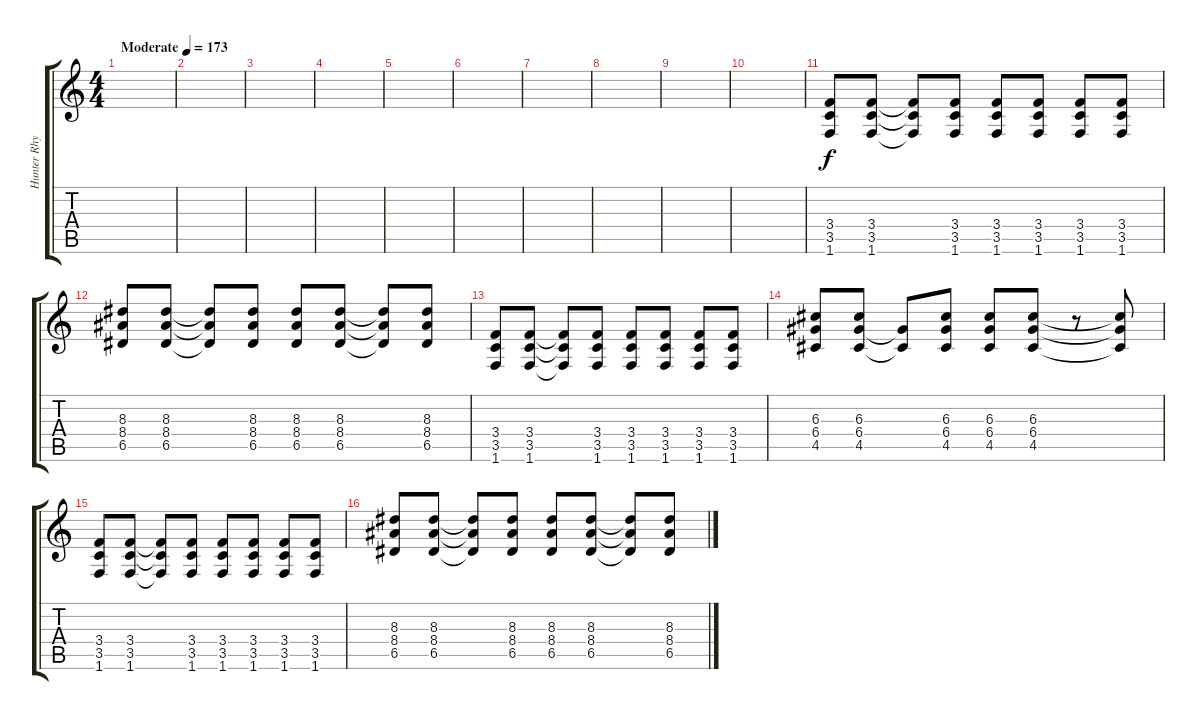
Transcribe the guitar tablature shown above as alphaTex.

\track ("Hunter Rhythm" "Hunter Rhy") {instrument distortionguitar}
\staff {score tabs}
\tuning (E4 B3 G3 D3 A2 E2) {hide}
\ts (4 4)
\tempo (173 "Moderate")
\clef g2
\ks c
|
|
|
|
|
|
|
|
|
|
(3.4 3.5 1.6).8 (3.4 3.5 1.6).8 (3.4{t} 3.5{t} 1.6{t}).8 (3.4 3.5 1.6).8 (3.4 3.5 1.6).8 (3.4 3.5 1.6).8 (3.4 3.5 1.6).8 (3.4 3.5 1.6).8 |
(8.3 8.4 6.5).8 (8.3 8.4 6.5).8 (8.3{t} 8.4{t} 6.5{t}).8 (8.3 8.4 6.5).8 (8.3 8.4 6.5).8 (8.3 8.4 6.5).8 (8.3{t} 8.4{t} 6.5{t}).8 (8.3 8.4 6.5).8 |
(3.4 3.5 1.6).8 (3.4 3.5 1.6).8 (3.4{t} 3.5{t} 1.6{t}).8 (3.4 3.5 1.6).8 (3.4 3.5 1.6).8 (3.4 3.5 1.6).8 (3.4 3.5 1.6).8 (3.4 3.5 1.6).8 |
(6.3 6.4 4.5).8 (6.3 6.4 4.5).8 (6.4{t} 4.5{t}).8 (6.3 6.4 4.5).8 (6.3 6.4 4.5).8 (6.3 6.4 4.5).8 r.8 (6.3{t} 6.4{t} 4.5{t}).8 |
(3.4 3.5 1.6).8 (3.4 3.5 1.6).8 (3.4{t} 3.5{t} 1.6{t}).8 (3.4 3.5 1.6).8 (3.4 3.5 1.6).8 (3.4 3.5 1.6).8 (3.4 3.5 1.6).8 (3.4 3.5 1.6).8 |
(8.3 8.4 6.5).8 (8.3 8.4 6.5).8 (8.3{t} 8.4{t} 6.5{t}).8 (8.3 8.4 6.5).8 (8.3 8.4 6.5).8 (8.3 8.4 6.5).8 (8.3{t} 8.4{t} 6.5{t}).8 (8.3 8.4 6.5).8
